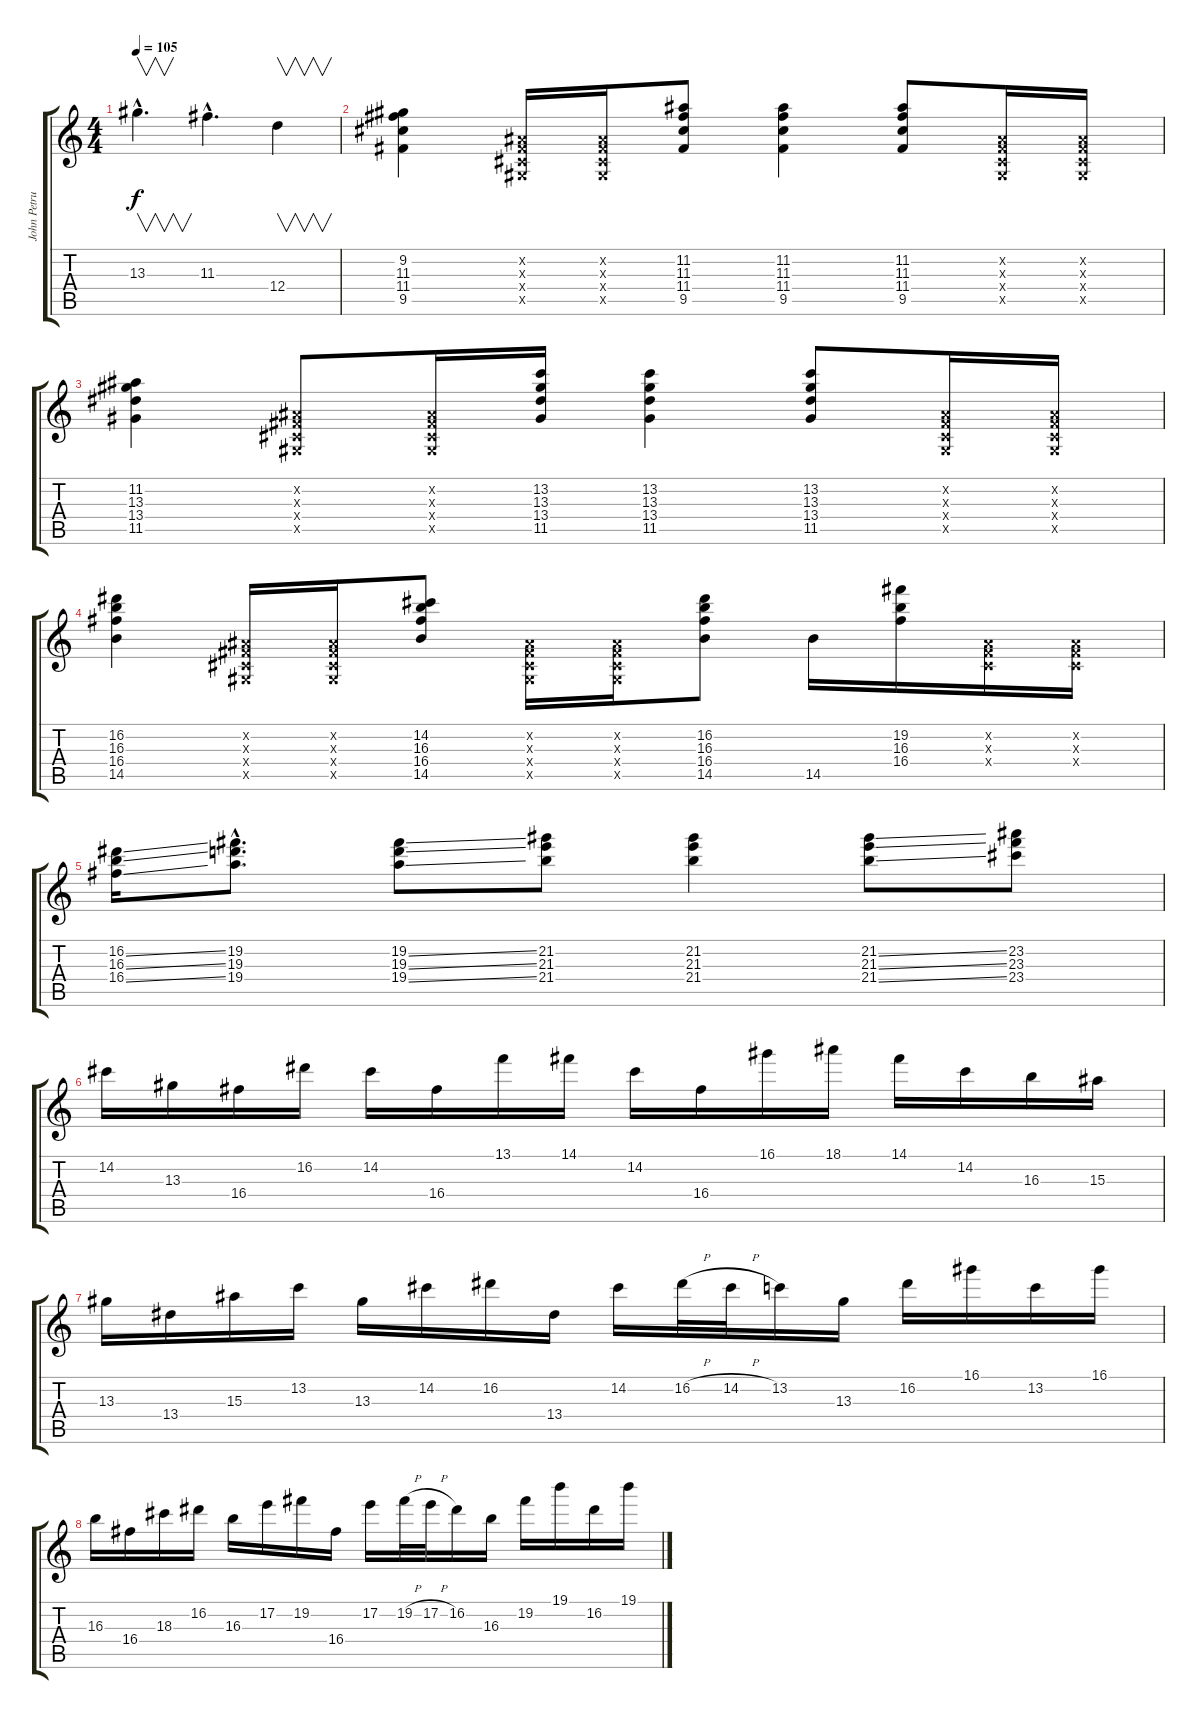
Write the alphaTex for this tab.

\track ("John Petrucci" "John Petru") {instrument distortionguitar}
\staff {score tabs}
\tuning (E4 B3 G3 D3 A2 E2) {hide}
\ts (4 4)
\tempo 105
\clef g2
\ks c
13.3{hac}.4{v d dy f} 11.3{hac}.4{d} 12.4.4{v} |
(9.2 11.3 11.4 9.5).4 (-1.2{x} -1.3{x} -1.4{x} -1.5{x}).16 (-1.2{x} -1.3{x} -1.4{x} -1.5{x}).16 (11.2 11.3 11.4 9.5).8 (11.2 11.3 11.4 9.5).4 (11.2 11.3 11.4 9.5).8 (-1.2{x} -1.3{x} -1.4{x} -1.5{x}).16 (-1.2{x} -1.3{x} -1.4{x} -1.5{x}).16 |
(11.2 13.3 13.4 11.5).4 (-1.2{x} -1.3{x} -1.4{x} -1.5{x}).8 (-1.2{x} -1.3{x} -1.4{x} -1.5{x}).16 (13.2 13.3 13.4 11.5).16 (13.2 13.3 13.4 11.5).4 (13.2 13.3 13.4 11.5).8 (-1.2{x} -1.3{x} -1.4{x} -1.5{x}).16 (-1.2{x} -1.3{x} -1.4{x} -1.5{x}).16 |
(16.2 16.3 16.4 14.5).4 (-1.2{x} -1.3{x} -1.4{x} -1.5{x}).16 (-1.2{x} -1.3{x} -1.4{x} -1.5{x}).16 (14.2 16.3 16.4 14.5).8 (-1.2{x} -1.3{x} -1.4{x} -1.5{x}).16 (-1.2{x} -1.3{x} -1.4{x} -1.5{x}).16 (16.2 16.3 16.4 14.5).8 14.5.16 (19.2 16.3 16.4).16 (-1.2{x} -1.3{x} -1.4{x}).16 (-1.2{x} -1.3{x} -1.4{x}).16 |
(16.2{ss} 16.3{ss} 16.4{ss}).16 (19.2{hac} 19.3{hac} 19.4{hac}).8{d} (19.2{ss} 19.3{ss} 19.4{ss}).8 (21.2 21.3 21.4).8 (21.2 21.3 21.4).4 (21.2{ss} 21.3{ss} 21.4{ss}).8 (23.2 23.3 23.4).8 |
14.2.16 13.3.16 16.4.16 16.2.16 14.2.16 16.4.16 13.1.16 14.1.16 14.2.16 16.4.16 16.1.16 18.1.16 14.1.16 14.2.16 16.3.16 15.3.16 |
13.3.16 13.4.16 15.3.16 13.2.16 13.3.16 14.2.16 16.2.16 13.4.16 14.2.16 16.2{h}.32 14.2{h}.32 13.2.16 13.3.16 16.2.16 16.1.16 13.2.16 16.1.16 |
16.3.16 16.4.16 18.3.16 16.2.16 16.3.16 17.2.16 19.2.16 16.4.16 17.2.16 19.2{h}.32 17.2{h}.32 16.2.16 16.3.16 19.2.16 19.1.16 16.2.16 19.1.16
